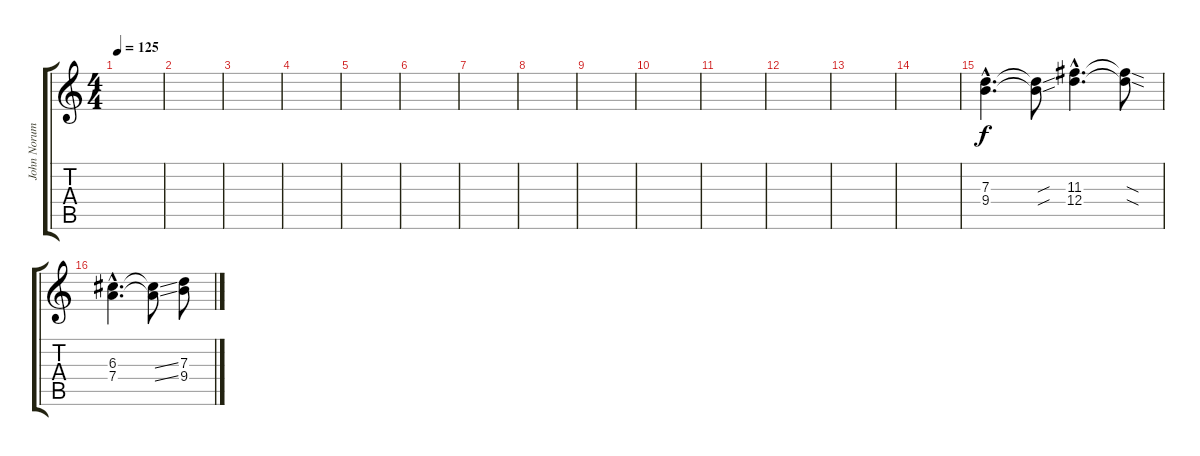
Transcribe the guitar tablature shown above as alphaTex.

\track ("John Norum Solo" "John Norum") {instrument distortionguitar}
\staff {score tabs}
\tuning (E4 B3 G3 D3 A2 E2) {hide}
\ts (4 4)
\tempo 125
\clef g2
\ks c
|
|
|
|
|
|
|
|
|
|
|
|
|
|
(7.3{hac} 9.4{hac}).4{d volume 7} (7.3{sou t} 9.4{sou t}).8 (11.3{hac} 12.4{hac}).4{d} (11.3{sod t} 12.4{sod t}).8 |
(6.3{hac} 7.4{hac}).4{d} (6.3{ss t} 7.4{ss t}).8 (7.3 9.4).8
